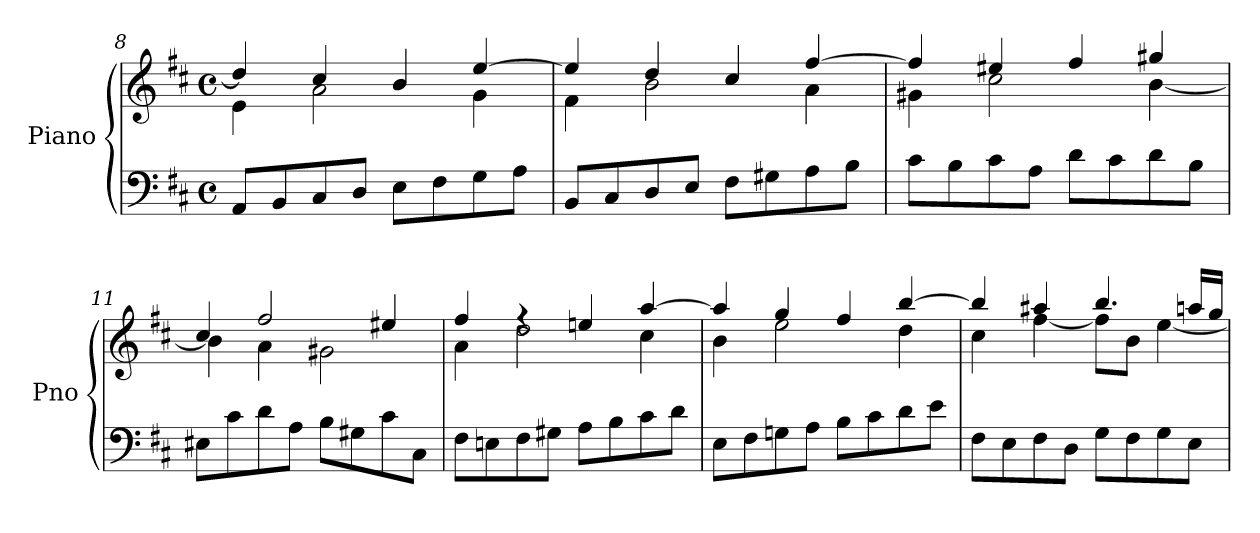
**kern	**kern
*part1	*part1
*staff2	*staff1
*I"Piano	*
*I'Pno	*
*clefF4	*clefG2
*k[f#c#]	*k[f#c#]
*M4/4	*M4/4
*met(c)	*met(c)
=8	=8
*	*^
8AA/L	4dd/]	4e\
8BB/	.	.
8C#/	4cc#/	2a\
8D/J	.	.
8E\L	4b/	.
8F#\	.	.
8G\	[4ee/	4g\
8A\J	.	.
!!LO:LB:g=z	!!
=9	=9	=9
8BB/L	4ee/]	4f#\
8C#/	.	.
8D/	4dd/	2b\
8E/J	.	.
8F#\L	4cc#/	.
8G#X\	.	.
8A\	[4ff#/	4a\
8B\J	.	.
=10	=10	=10
8c#\L	4ff#/]	4g#X\
8B\	.	.
8c#\	4ee#X/	2cc#\
8A\J	.	.
8d\L	4ff#/	.
8c#\	.	.
8d\	4gg#X/	[4b\
8B\J	.	.
=11	=11	=11
8E#X\L	4cc#/	4b\]
8c#\	.	.
8d\	2ff#/	4a\
8A\J	.	.
8B\L	.	2g#X\
8G#X\	.	.
8c#\	4ee#X/	.
8C#\J	.	.
=12	=12	=12
8F#\L	4ff#/	4a\
8En\	.	.
8F#\	4rff	2dd\
8G#X\J	.	.
8A\L	4een/	.
8B\	.	.
8c#\	[4aa/	4cc#\
8d\J	.	.
!!LO:LB:g=z	!!
=13	=13	=13
8E\L	4aa/]	4b\
8F#\	.	.
8Gn\	4gg/	2ee\
8A\J	.	.
8B\L	4ff#/	.
8c#\	.	.
8d\	[4bb/	4dd\
8e\J	.	.
=14	=14	=14
8F#\L	4bb/]	4cc#\
8E\	.	.
8F#\	4aa#X/	[4ff#\
8D\J	.	.
8G\L	4.bb/	8ff#\L]
8F#\	.	8b\J
8G\	.	[4ee\
8E\J	16aan/LL	.
.	16gg/JJ	.
*	*v	*v
=	=
*-	*-
